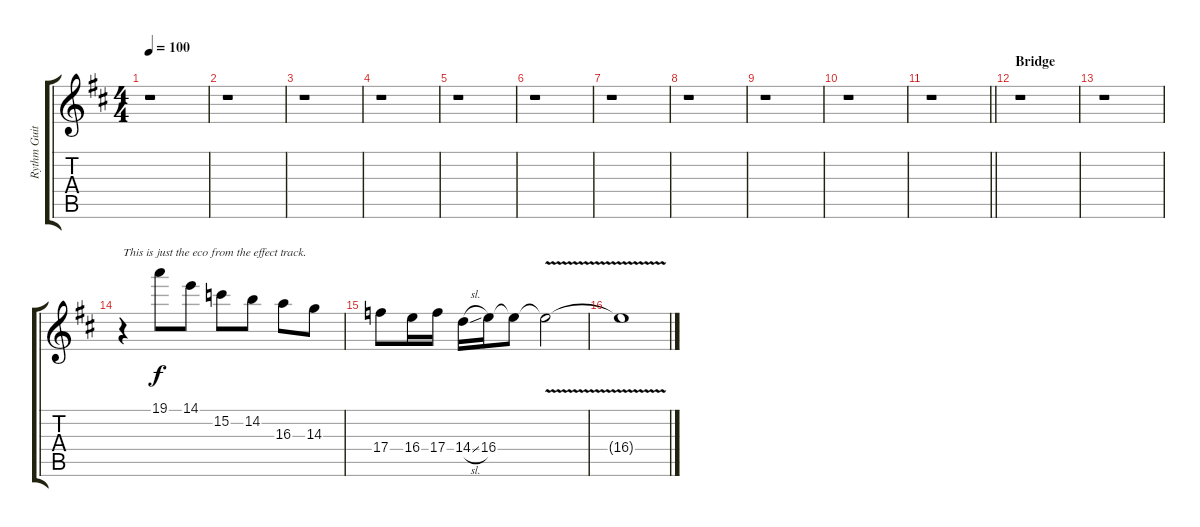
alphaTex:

\track ("Rythm Guitar" "Rythm Guit") {instrument electricguitarclean}
\staff {score tabs}
\tuning (D4 A3 F3 C3 G2 D2) {hide}
\ts (4 4)
\tempo 100
\clef g2
\ks d
r.1{dy mf} |
r.1 |
r.1 |
r.1 |
r.1 |
r.1 |
r.1 |
r.1 |
r.1 |
r.1 |
\barLineRight lightlight
r.1 |
\section ("" "Bridge")
r.1 |
r.1 |
r.4{txt "This is just the eco from the effect track."} 19.1.8{dy f volume 8 instrument oboe} 14.1.8 15.2.8 14.2.8 16.3.8 14.3.8 |
17.4.8 16.4.16 17.4.16 14.4{sl}.16 16.4.16 16.4{t}.8 16.4{v t}.2{volume 3} |
16.4{t}.1
